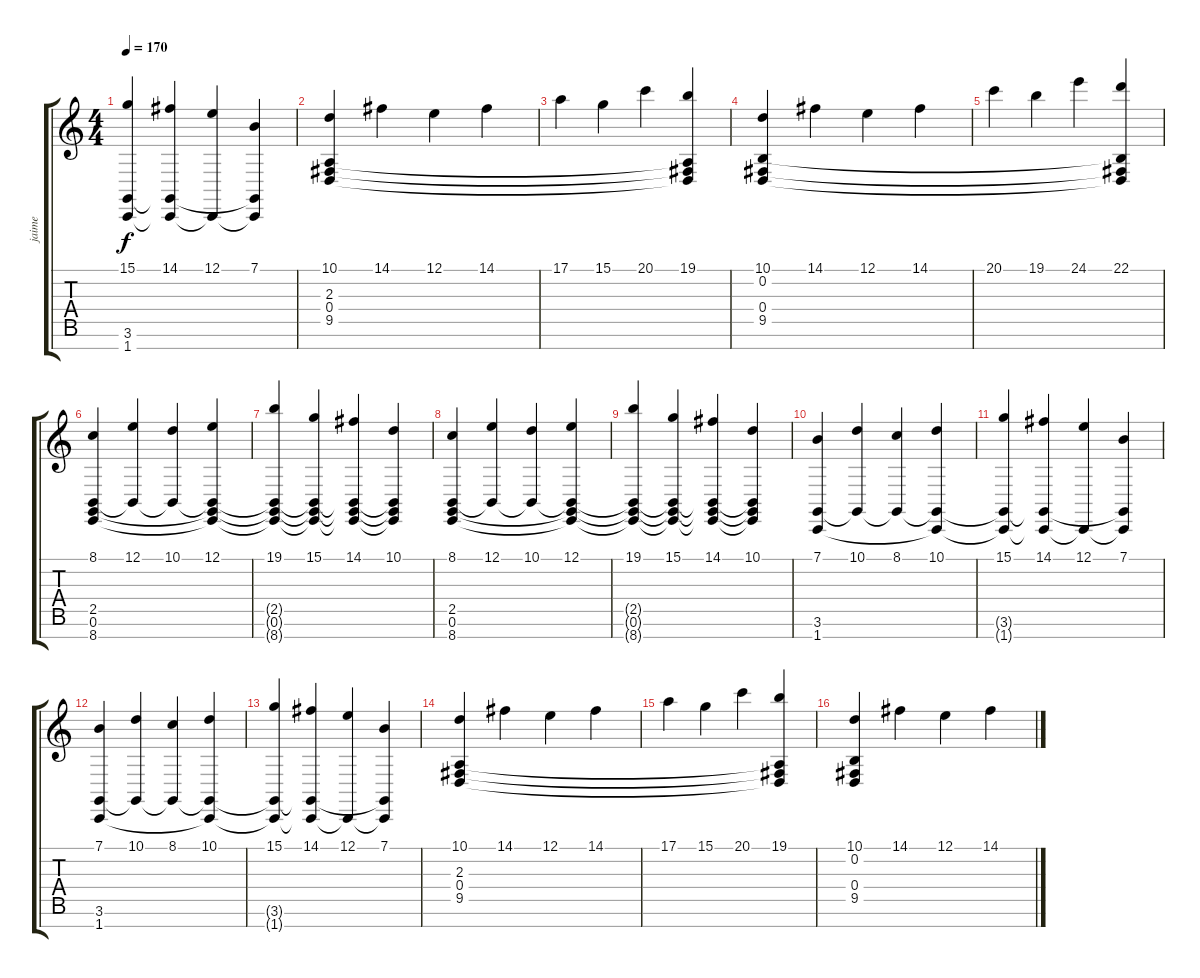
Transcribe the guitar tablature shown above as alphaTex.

\track ("jaime" "jaime") {instrument acousticgrandpiano}
\staff {score tabs}
\tuning (E4 B3 G3 D3 A2 E2 B1) {hide}
\ts (4 4)
\tempo 170
\clef g2
\ks c
(15.1 3.6{t} 1.7{t}).4{dy f} (14.1 3.6{t} 1.7{t}).4 (12.1 1.7{t}).4 (7.1 3.6{t} 1.7{t}).4 |
(10.1 2.3 0.4 9.5).4 14.1.4 12.1.4 14.1.4 |
17.1.4 15.1.4 20.1.4 (19.1 2.3{t} 0.4{t} 9.5{t}).4 |
(10.1 0.2 0.4 9.5).4 14.1.4 12.1.4 14.1.4 |
20.1.4 19.1.4 24.1.4 (22.1 0.2{t} 0.4{t} 9.5{t}).4 |
(8.1 2.5 0.6 8.7).4{volume 15} (12.1 2.5{t}).4 (10.1 2.5{t}).4 (12.1 2.5{t} 0.6{t} 8.7{t}).4 |
(19.1 2.5{t} 0.6{t} 8.7{t}).4 (15.1 2.5{t} 0.6{t} 8.7{t}).4 (14.1 2.5{t} 0.6{t} 8.7{t}).4 (10.1 2.5{t} 0.6{t} 8.7{t}).4 |
(8.1 2.5 0.6 8.7).4 (12.1 2.5{t}).4 (10.1 2.5{t}).4 (12.1 2.5{t} 0.6{t} 8.7{t}).4 |
(19.1 2.5{t} 0.6{t} 8.7{t}).4 (15.1 2.5{t} 0.6{t} 8.7{t}).4 (14.1 2.5{t} 0.6{t} 8.7{t}).4 (10.1 2.5{t} 0.6{t} 8.7{t}).4 |
(7.1 3.6 1.7).4 (10.1 3.6{t}).4 (8.1 3.6{t}).4 (10.1 3.6{t} 1.7{t}).4 |
(15.1 3.6{t} 1.7{t}).4 (14.1 3.6{t} 1.7{t}).4 (12.1 1.7{t}).4 (7.1 3.6{t} 1.7{t}).4 |
(7.1 3.6 1.7).4 (10.1 3.6{t}).4 (8.1 3.6{t}).4 (10.1 3.6{t} 1.7{t}).4 |
(15.1 3.6{t} 1.7{t}).4 (14.1 3.6{t} 1.7{t}).4 (12.1 1.7{t}).4 (7.1 3.6{t} 1.7{t}).4 |
(10.1 2.3 0.4 9.5).4 14.1.4 12.1.4 14.1.4 |
17.1.4 15.1.4 20.1.4 (19.1 2.3{t} 0.4{t} 9.5{t}).4 |
(10.1 0.2 0.4 9.5).4 14.1.4 12.1.4 14.1.4
